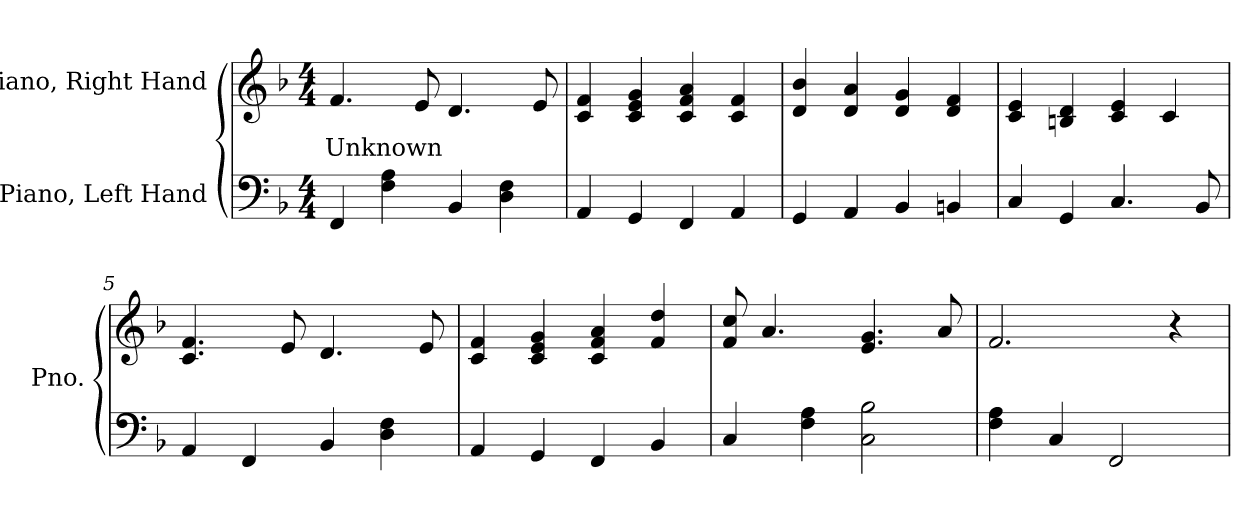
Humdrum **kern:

**kern	**kern	**text
*part2	*part1	*part1
*staff2	*staff1	*staff1
*I"Piano, Left Hand	*I"Piano, Right Hand	*
*I'Pno.	*I'Pno.	*
*clefF4	*clefG2	*
*k[b-]	*k[b-]	*
*M4/4	*M4/4	*
*MM90	*MM90	*
=1	=1	=1
!	!	!LO:LY:b
4FF/	4.f/	Unknown
4F\ 4A\	.	.
.	8e/	.
4BB-/	4.d/	.
4D\ 4F\	.	.
.	8e/	.
=2	=2	=2
4AA/	4c/ 4f/	.
4GG/	4c/ 4e/ 4g/	.
4FF/	4c/ 4f/ 4a/	.
4AA/	4c/ 4f/	.
=3	=3	=3
4GG/	4d/ 4b-/	.
4AA/	4d/ 4a/	.
4BB-/	4d/ 4g/	.
4BBn/	4d/ 4f/	.
=4	=4	=4
4C/	4c/ 4e/	.
4GG/	4Bn/ 4d/	.
4.C/	4c/ 4e/	.
.	4c/	.
8BB-/	.	.
=5	=5	=5
4AA/	4.c/ 4.f/	.
4FF/	.	.
.	8e/	.
4BB-/	4.d/	.
4D\ 4F\	.	.
.	8e/	.
!!LO:LB:g=z
=6	=6	=6
4AA/	4c/ 4f/	.
4GG/	4c/ 4e/ 4g/	.
4FF/	4c/ 4f/ 4a/	.
4BB-/	4f/ 4dd/	.
=7	=7	=7
4C/	8f/ 8cc/	.
.	4.a/	.
4F\ 4A\	.	.
2C\ 2B-\	4.e/ 4.g/	.
.	8a/	.
=8	=8	=8
4F\ 4A\	2.f/	.
4C/	.	.
2FF/	.	.
.	4r	.
=	=	=
*-	*-	*-
